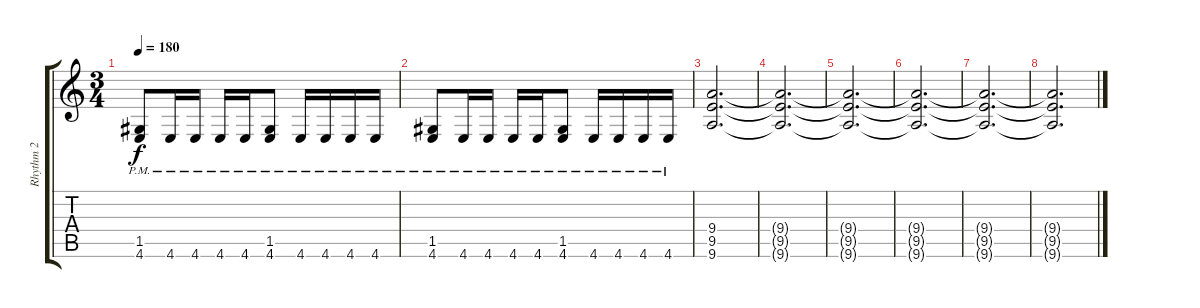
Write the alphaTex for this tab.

\track ("Rhythm 2" "Rhythm 2") {instrument overdrivenguitar}
\staff {score tabs}
\tuning (D4 A3 F3 C3 G2 C2) {hide}
\ts (3 4)
\tempo 180
\clef g2
\ks c
(1.5{pm} 4.6{pm}).8{dy f} 4.6{pm}.16 4.6{pm}.16 4.6{pm}.16 4.6{pm}.16 (1.5{pm} 4.6{pm}).8 4.6{pm}.16 4.6{pm}.16 4.6{pm}.16 4.6{pm}.16 |
(1.5{pm} 4.6{pm}).8 4.6{pm}.16 4.6{pm}.16 4.6{pm}.16 4.6{pm}.16 (1.5{pm} 4.6{pm}).8 4.6{pm}.16 4.6{pm}.16 4.6{pm}.16 4.6{pm}.16 |
(9.4 9.5 9.6).2{d} |
(9.4{t} 9.5{t} 9.6{t}).2{d} |
(9.4{t} 9.5{t} 9.6{t}).2{d} |
(9.4{t} 9.5{t} 9.6{t}).2{d} |
(9.4{t} 9.5{t} 9.6{t}).2{d} |
(9.4{t} 9.5{t} 9.6{t}).2{d}
